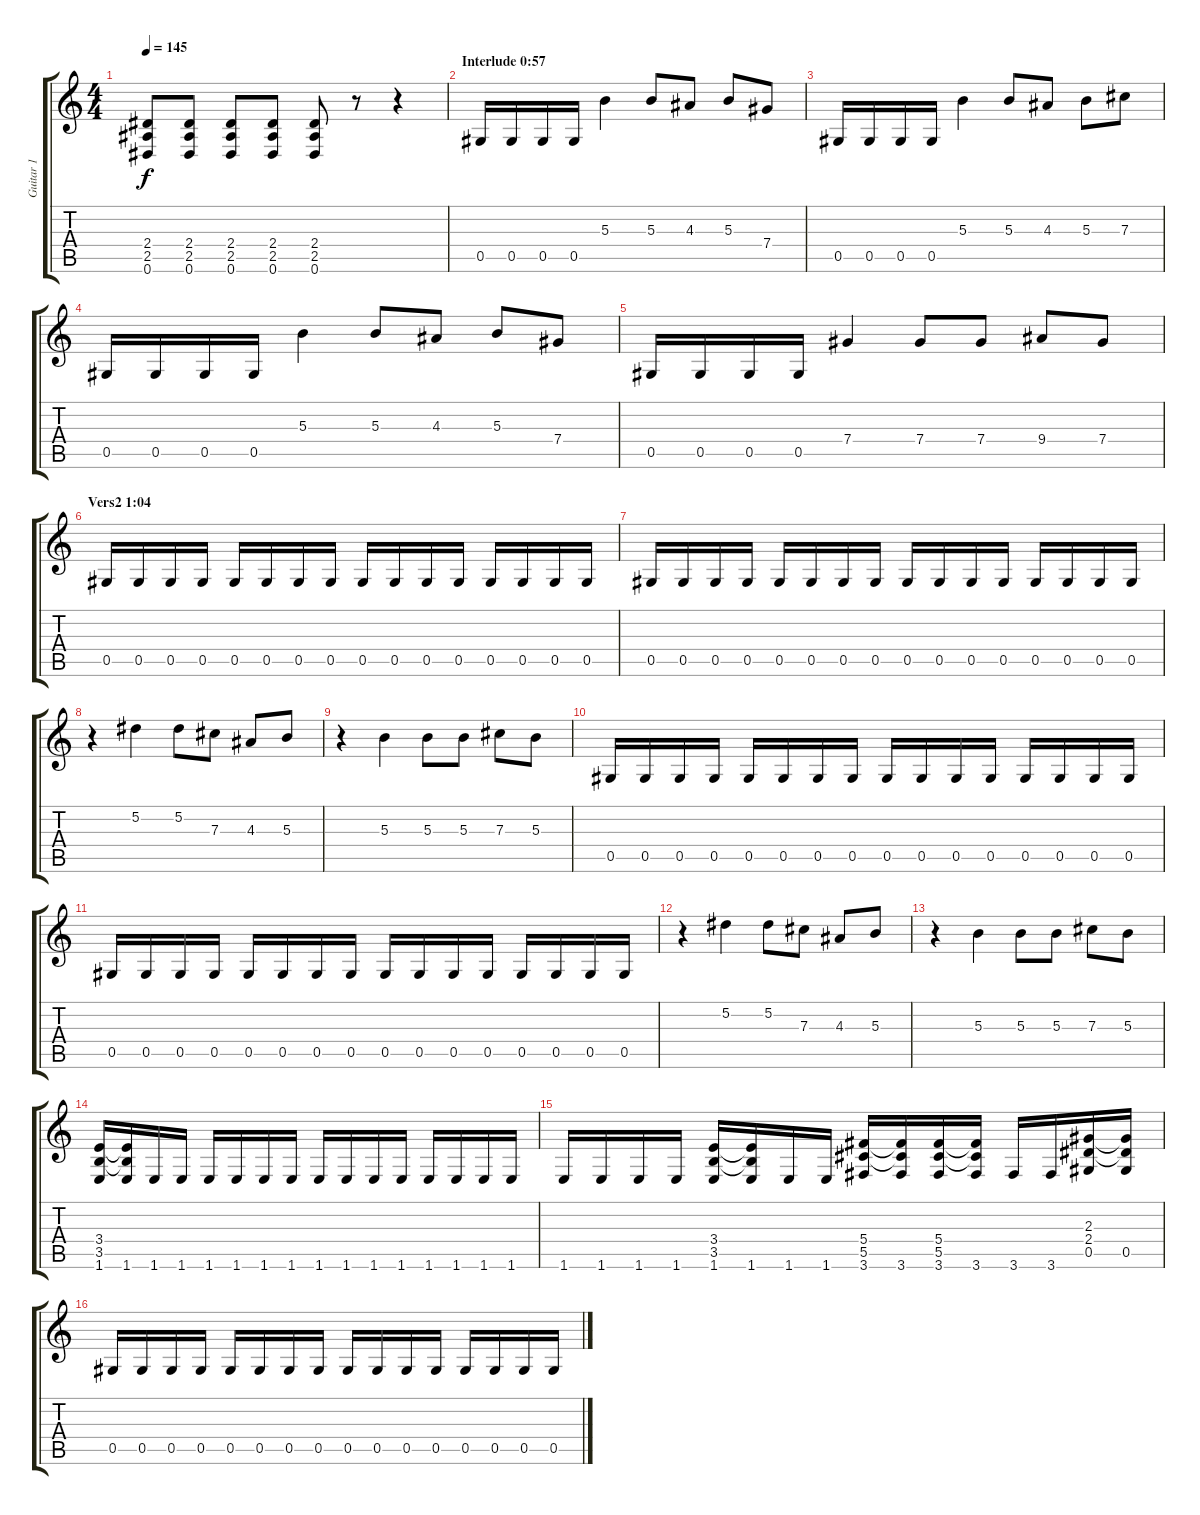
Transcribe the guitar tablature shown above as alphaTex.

\track ("Guitar 1" "Guitar 1") {instrument distortionguitar}
\staff {score tabs}
\tuning (Eb4 Bb3 Gb3 Db3 Ab2 Eb2) {hide}
\ts (4 4)
\tempo 145
\clef g2
\ks c
(2.4 2.5 0.6).8{dy f} (2.4 2.5 0.6).8 (2.4 2.5 0.6).8 (2.4 2.5 0.6).8 (2.4 2.5 0.6).8 r.8 r.4 |
\section ("" "Interlude 0:57")
0.5.16 0.5.16 0.5.16 0.5.16 5.3.4 5.3.8 4.3.8 5.3.8 7.4.8 |
0.5.16 0.5.16 0.5.16 0.5.16 5.3.4 5.3.8 4.3.8 5.3.8 7.3.8 |
0.5.16 0.5.16 0.5.16 0.5.16 5.3.4 5.3.8 4.3.8 5.3.8 7.4.8 |
0.5.16 0.5.16 0.5.16 0.5.16 7.4.4 7.4.8 7.4.8 9.4.8 7.4.8 |
\section ("" "Vers2 1:04")
0.5.16 0.5.16 0.5.16 0.5.16 0.5.16 0.5.16 0.5.16 0.5.16 0.5.16 0.5.16 0.5.16 0.5.16 0.5.16 0.5.16 0.5.16 0.5.16 |
0.5.16 0.5.16 0.5.16 0.5.16 0.5.16 0.5.16 0.5.16 0.5.16 0.5.16 0.5.16 0.5.16 0.5.16 0.5.16 0.5.16 0.5.16 0.5.16 |
r.4 5.2.4 5.2.8 7.3.8 4.3.8 5.3.8 |
r.4 5.3.4 5.3.8 5.3.8 7.3.8 5.3.8 |
0.5.16 0.5.16 0.5.16 0.5.16 0.5.16 0.5.16 0.5.16 0.5.16 0.5.16 0.5.16 0.5.16 0.5.16 0.5.16 0.5.16 0.5.16 0.5.16 |
0.5.16 0.5.16 0.5.16 0.5.16 0.5.16 0.5.16 0.5.16 0.5.16 0.5.16 0.5.16 0.5.16 0.5.16 0.5.16 0.5.16 0.5.16 0.5.16 |
r.4 5.2.4 5.2.8 7.3.8 4.3.8 5.3.8 |
r.4 5.3.4 5.3.8 5.3.8 7.3.8 5.3.8 |
(3.4 3.5 1.6).16 (3.4{t} 3.5{t} 1.6).16 1.6.16 1.6.16 1.6.16 1.6.16 1.6.16 1.6.16 1.6.16 1.6.16 1.6.16 1.6.16 1.6.16 1.6.16 1.6.16 1.6.16 |
1.6.16 1.6.16 1.6.16 1.6.16 (3.4 3.5 1.6).16 (3.4{t} 3.5{t} 1.6).16 1.6.16 1.6.16 (5.4 5.5 3.6).16 (5.4{t} 5.5{t} 3.6).16 (5.4 5.5 3.6).16 (5.4{t} 5.5{t} 3.6).16 3.6.16 3.6.16 (2.3 2.4 0.5).16 (2.3{t} 2.4{t} 0.5).16 |
0.5.16 0.5.16 0.5.16 0.5.16 0.5.16 0.5.16 0.5.16 0.5.16 0.5.16 0.5.16 0.5.16 0.5.16 0.5.16 0.5.16 0.5.16 0.5.16
